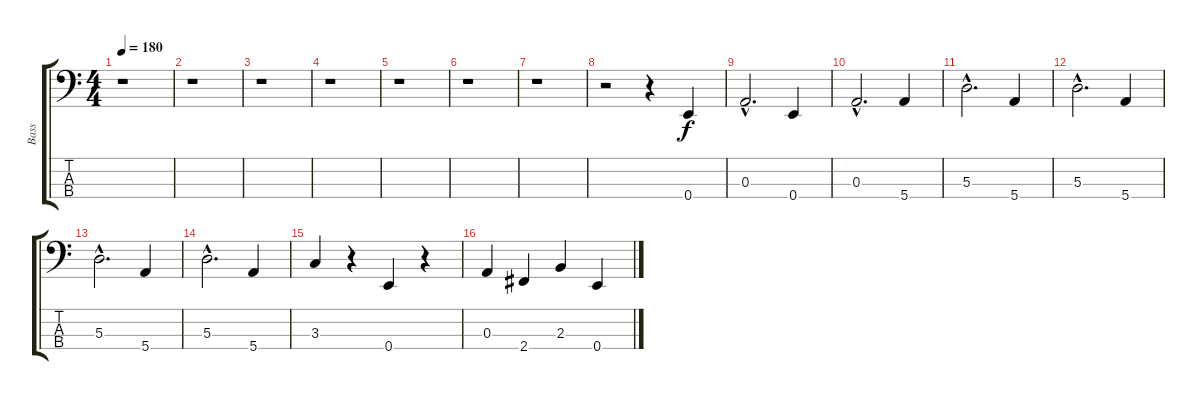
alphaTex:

\track ("Bass" "Bass") {instrument electricbassfinger}
\staff {score tabs}
\tuning (G2 D2 A1 E1) {hide}
\ts (4 4)
\tempo 180
\clef f4
\ks c
r.1{dy f} |
r.1 |
r.1 |
r.1 |
r.1 |
r.1 |
r.1 |
r.2 r.4 0.4.4 |
0.3{hac}.2{d} 0.4.4 |
0.3{hac}.2{d} 5.4.4 |
5.3{hac}.2{d} 5.4.4 |
5.3{hac}.2{d} 5.4.4 |
5.3{hac}.2{d} 5.4.4 |
5.3{hac}.2{d} 5.4.4 |
3.3.4 r.4 0.4.4 r.4 |
0.3.4 2.4.4 2.3.4 0.4.4
